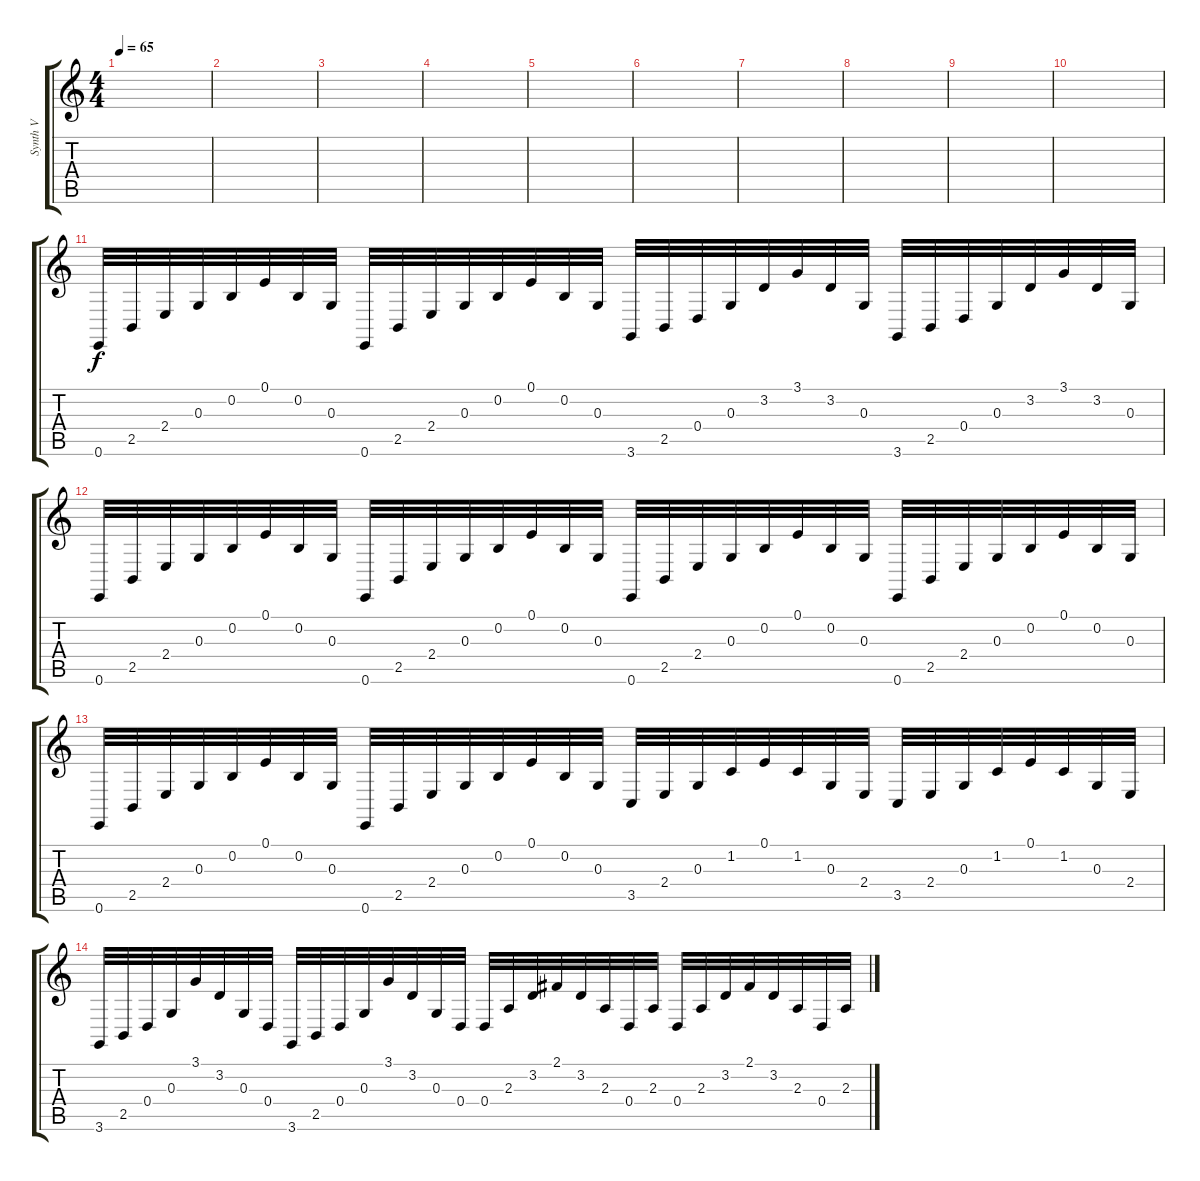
\track ("Synth V" "Synth V") {instrument drawbarorgan}
\staff {score tabs}
\tuning (E4 B3 G3 D3 A2 E2) {hide}
\ts (4 4)
\tempo 65
\clef g2
\ks c
|
|
|
|
|
|
|
|
|
|
0.6.32 2.5.32 2.4.32 0.3.32 0.2.32 0.1.32 0.2.32 0.3.32 0.6.32 2.5.32 2.4.32 0.3.32 0.2.32 0.1.32 0.2.32 0.3.32 3.6.32 2.5.32 0.4.32 0.3.32 3.2.32 3.1.32 3.2.32 0.3.32 3.6.32 2.5.32 0.4.32 0.3.32 3.2.32 3.1.32 3.2.32 0.3.32 |
0.6.32 2.5.32 2.4.32 0.3.32 0.2.32 0.1.32 0.2.32 0.3.32 0.6.32 2.5.32 2.4.32 0.3.32 0.2.32 0.1.32 0.2.32 0.3.32 0.6.32 2.5.32 2.4.32 0.3.32 0.2.32 0.1.32 0.2.32 0.3.32 0.6.32 2.5.32 2.4.32 0.3.32 0.2.32 0.1.32 0.2.32 0.3.32 |
0.6.32 2.5.32 2.4.32 0.3.32 0.2.32 0.1.32 0.2.32 0.3.32 0.6.32 2.5.32 2.4.32 0.3.32 0.2.32 0.1.32 0.2.32 0.3.32 3.5.32 2.4.32 0.3.32 1.2.32 0.1.32 1.2.32 0.3.32 2.4.32 3.5.32 2.4.32 0.3.32 1.2.32 0.1.32 1.2.32 0.3.32 2.4.32 |
3.6.32 2.5.32 0.4.32 0.3.32 3.1.32 3.2.32 0.3.32 0.4.32 3.6.32 2.5.32 0.4.32 0.3.32 3.1.32 3.2.32 0.3.32 0.4.32 0.4.32 2.3.32 3.2.32 2.1.32 3.2.32 2.3.32 0.4.32 2.3.32 0.4.32 2.3.32 3.2.32 2.1.32 3.2.32 2.3.32 0.4.32 2.3.32
